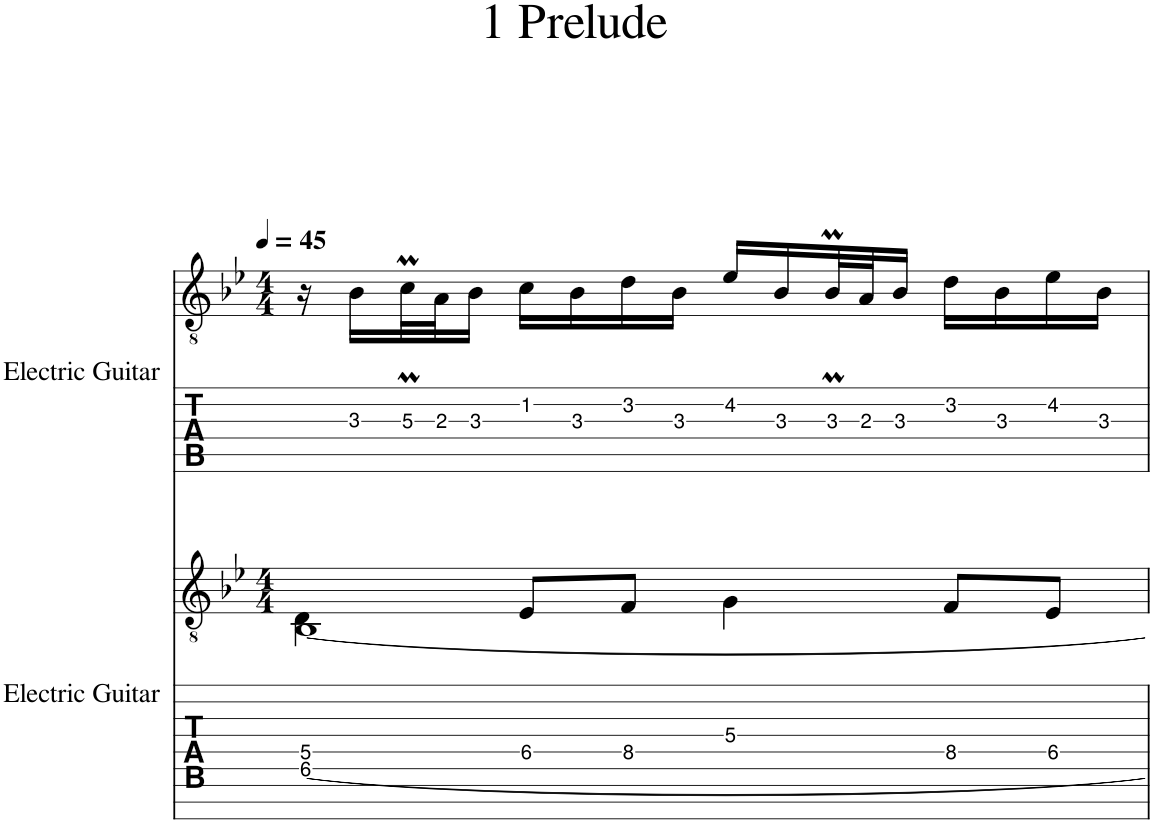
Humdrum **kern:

**kern	**kern	**kern	**kern
*part2	*part2	*part1	*part1
*staff4	*staff3	*staff2	*staff1
*I"Electric Guitar	*	*I"Electric Guitar	*
*I'El. Guit.	*	*I'El. Guit.	*
*stria9	*	*stria6	*
*	*clefGv2	*	*clefGv2
*k[b-e-]	*k[b-e-]	*k[b-e-]	*k[b-e-]
*M4/4	*M4/4	*M4/4	*M4/4
*MM45	*MM45	*MM45	*MM45
=1	=1	=1	=1
*^	*^	*	*
4D	[1BB-	4D\	[1BB-	16r	16r
.	.	.	.	16B-LL	16B-\LL
.	.	.	.	32cML	32cM\L
.	.	.	.	32AJ	32A\J
.	.	.	.	16B-JJ	16B-\JJ
8E-L	.	8E-/L	.	16cLL	16c\LL
.	.	.	.	16B-J	16B-\
8FJ	.	8F/J	.	16dL	16d\
.	.	.	.	16B-JJ	16B-\JJ
4G	.	4G\	.	16e-LL	16e-/LL
.	.	.	.	16B-J	16B-/
.	.	.	.	32B-MLL	32B-M/L
.	.	.	.	32AJ	32A/J
.	.	.	.	16B-JJ	16B-/JJ
8FL	.	8F/L	.	16dLL	16d\LL
.	.	.	.	16B-J	16B-\
8E-J	.	8E-/J	.	16e-L	16e-\
.	.	.	.	16B-JJ	16B-\JJ
*v	*v	*	*	*	*
*	*v	*v	*	*
=	=	=	=
*-	*-	*-	*-
